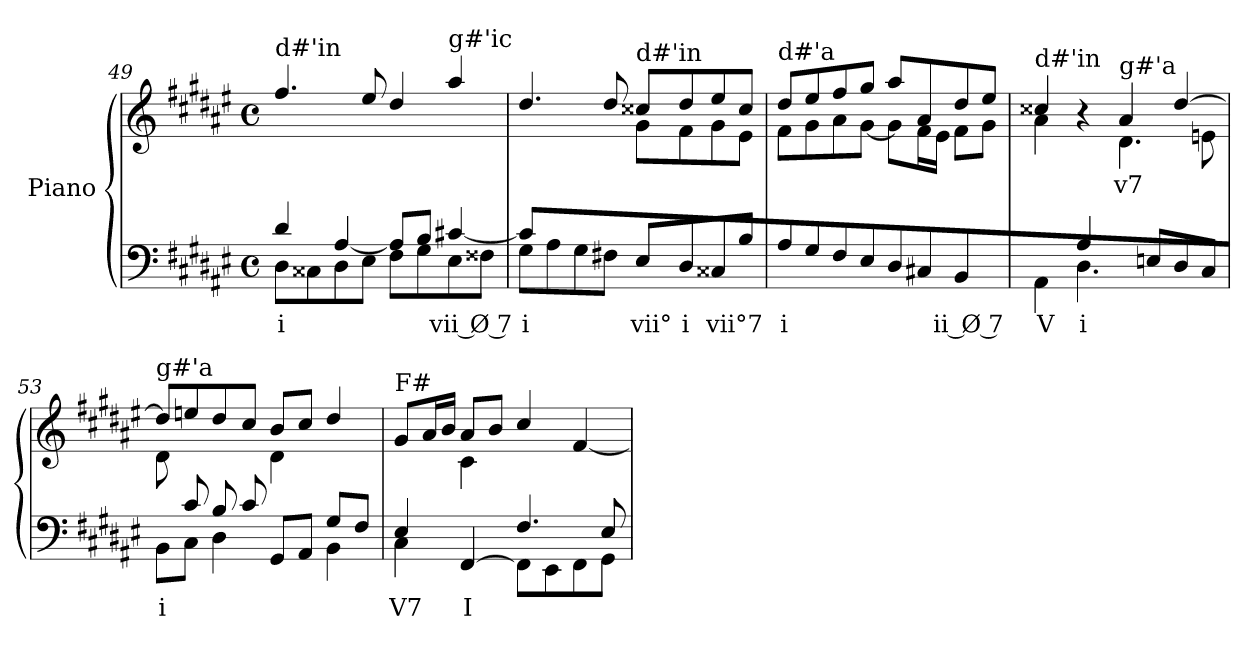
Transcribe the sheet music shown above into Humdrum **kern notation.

**kern	**text	**kern	**text
*part1	*part1	*part1	*part1
*staff2	*staff2	*staff1	*staff1
*I"Piano	*	*	*
*clefF4	*	*clefG2	*
*k[f#c#g#d#a#e#]	*	*k[f#c#g#d#a#e#]	*
*M4/4	*	*M4/4	*
*met(c)	*	*met(c)	*
=49	=49	=49	=49
*^	*	*	*
!	!	!	!LO:TX:a:t=d#'in	!
!	!	!LO:LY:b	!	!
*	*^	*	*	*
1ryy	4d#i/	8D#j\L	i	4.ff#Z/	.
.	.	8C##Xj\	.	.	.
.	[4A#i/	8D#j\	.	.	.
.	.	8E#j\J	.	8ee#Z/	.
.	8A#i/L]	8F#j\L	.	4dd#Z/	.
.	8Bi/J	8G#j\	.	.	.
!	!	!	!	!LO:TX:a:t=g#'ic	!
!	!	!	!LO:LY:b	!	!
.	[4c#Xi/	8E#j\	vii Ø 7	4aa#Z/	.
.	.	8F##Xj\J	.	.	.
!!LO:LB:g=z
=50	=50	=50	=50	=50	=50
!	!	!	!	!LO:TX:a:t=g#'a	!
!	!	!	!LO:LY:b	!	!
*	*	*	*	*^	*
1ryy	8c#i/L]	8G#j\L	i	4.dd#Z/	8ryy	.
.	2..ryy	8A#j\	.	.	8cc#i\	.
.	.	8G#j\	.	.	8bi\	.
.	.	8F#Xj\J	.	8dd#Z/	8a#i\J	.
!	!	!	!	!LO:TX:a:t=d#'in	!	!
!	!	!	!LO:LY:b	!	!	!
.	.	8E#j/L	vii°	8cc##XZ/L	8g#i\L	.
!	!	!	!LO:LY:b	!	!	!
.	.	8D#j/	i	8dd#Z/	8f#i\	.
!	!	!	!LO:LY:b	!	!	!
.	.	8C##Xj/	vii°7	8ee#Z/	8g#i\	.
.	.	8Bj/J	.	8cc##Z/J	8e#i\J	.
=51	=51	=51	=51	=51	=51	=51
!	!	!	!	!LO:TX:a:t=d#'a	!	!
!	!	!	!LO:LY:b	!	!	!
*	*v	*v	*	*	*	*
1ryy	8A#j/L	i	8dd#Z/L	8f#i\L	.
.	8G#j/	.	8ee#Z/	8g#i\	.
.	8F#j/	.	8ff#Z/	8a#i\	.
.	8E#j/J	.	8gg#Z/J	[8g#i\J	.
.	8D#j/L	.	8aa#Z/L	8g#i\L]	.
.	8C#Xj/J	.	8a#Z/	16f#i\L	.
.	.	.	.	16e#i\JJ	.
!	!	!LO:LY:b	!	!	!
.	4BBj/	ii Ø 7	8dd#Z/	8f#i\L	.
.	.	.	8ee#Z/J	8g#i\J	.
=52	=52	=52	=52	=52	=52
*	*^	*	*	*	*
!	!	!	!	!LO:TX:a:t=d#'in	!	!
!	!	!	!LO:LY:b	!	!	!
4ryy	1ryy	4AA#j\	V	4cc##XZ/	4a#i\	.
!	!	!	!LO:LY:b	!	!	!
4A#i/	.	4.D#j\	i	4r	4ryy	.
!	!	!	!	!LO:TX:a:t=g#'a	!	!
!	!	!	!	!	!	!LO:LY:b
2ryy	.	.	.	4a#Z/	4.d#i\	v7
.	.	8Enj/L	.	.	.	.
.	.	8D#j/	.	[4dd#Z/	.	.
.	.	8C#j/J	.	.	8eni\	.
=53	=53	=53	=53	=53	=53	=53
!	!	!	!	!LO:TX:a:t=g#'a	!	!
!	!	!	!LO:LY:b	!	!	!
8ryy	1ryy	8BBj\L	i	8dd#Z/L]	8d#i\L	.
8c#i/	.	8C#j\J	.	8eenZ/	4.ryy	.
8Bi/	.	4D#j\	.	8dd#Z/	.	.
8c#i/J	.	.	.	8cc#Z/J	.	.
4ryy	.	8GG#j/L	.	8bZ/L	4d#i\	.
.	.	8AA#j/J	.	8cc#Z/J	.	.
8G#i/L	.	4BBj\	.	4dd#Z/	4ryy	.
8F#i/J	.	.	.	.	.	.
!!LO:LB:g=z	!!
=54	=54	=54	=54	=54	=54	=54
!	!	!	!	!LO:TX:a:t=F#	!	!
!	!	!	!LO:LY:b	!	!	!
1ryy	4E#i/	4C#j\	V7	8g#Z/L	4ryy	.
.	.	.	.	16a#Z/L	.	.
.	.	.	.	16bZ/JJ	.	.
!	!	!	!LO:LY:b	!	!	!
.	4ryy	[4FF#j/	I	8a#Z/L	4c#i\	.
.	.	.	.	8bZ/J	.	.
.	4.F#i/	8FF#j\L]	.	4cc#Z/	2ryy	.
.	.	8EE#j\	.	.	.	.
.	.	8FF#j\	.	[4f#Z/	.	.
.	8E#i/	8GG#j\J	.	.	.	.
*v	*v	*v	*	*	*	*
*	*	*v	*v	*
=	=	=	=
*-	*-	*-	*-
